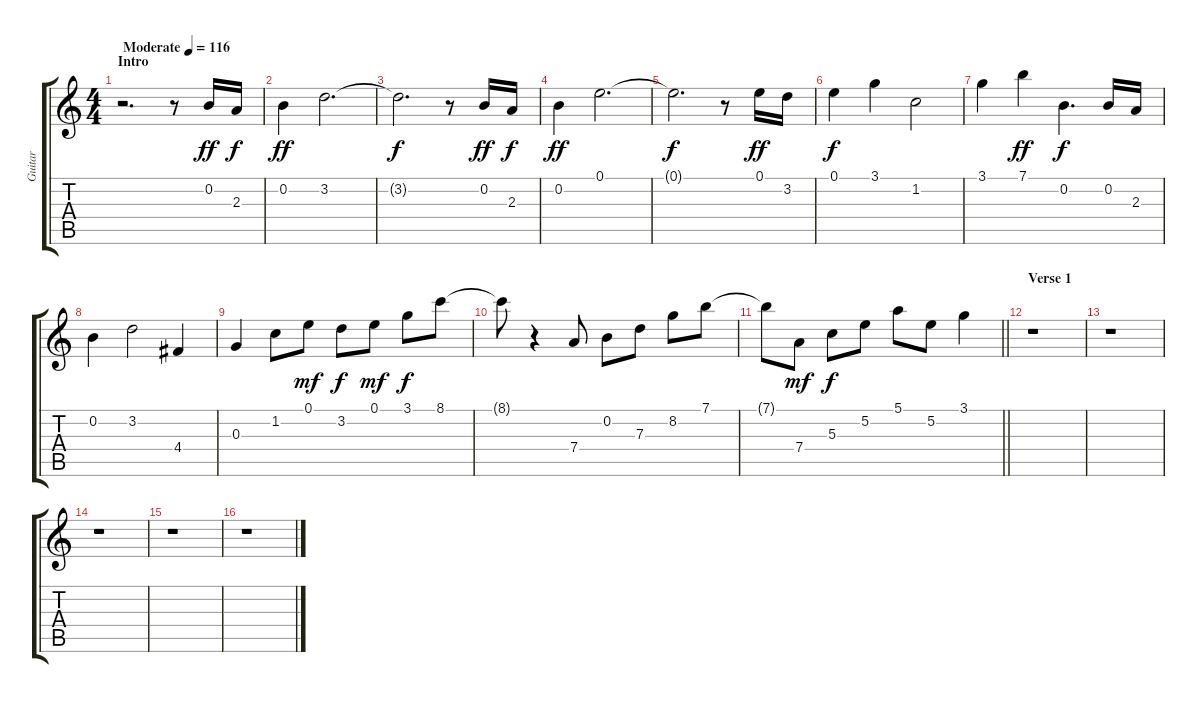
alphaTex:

\track ("Guitar" "Guitar") {instrument distortionguitar}
\staff {score tabs}
\tuning (E4 B3 G3 D3 A2 E2) {hide}
\ts (4 4)
\section ("" "Intro")
\tempo (116 "Moderate")
\clef g2
\ks c
r.2{d dy ff instrument distortionguitar} r.8 0.2.16 2.3.16{dy f} |
0.2.4{dy ff} 3.2.2{d} |
3.2{t}.2{d dy f} r.8 0.2.16{dy ff} 2.3.16{dy f} |
0.2.4{dy ff} 0.1.2{d} |
0.1{t}.2{d dy f} r.8 0.1.16{dy ff} 3.2.16 |
0.1.4{dy f} 3.1.4 1.2.2 |
3.1.4 7.1.4{dy ff} 0.2.4{d dy f} 0.2.16 2.3.16 |
0.2.4 3.2.2 4.4.4 |
0.3.4 1.2.8 0.1.8{dy mf} 3.2.8{dy f} 0.1.8{dy mf} 3.1.8{dy f} 8.1.8 |
8.1{t}.8 r.4 7.4.8 0.2.8 7.3.8 8.2.8 7.1.8 |
\barLineRight lightlight
7.1{t}.8 7.4.8{dy mf} 5.3.8{dy f} 5.2.8 5.1.8 5.2.8 3.1.4 |
\section ("" "Verse 1")
r.1 |
r.1 |
r.1 |
r.1 |
r.1
